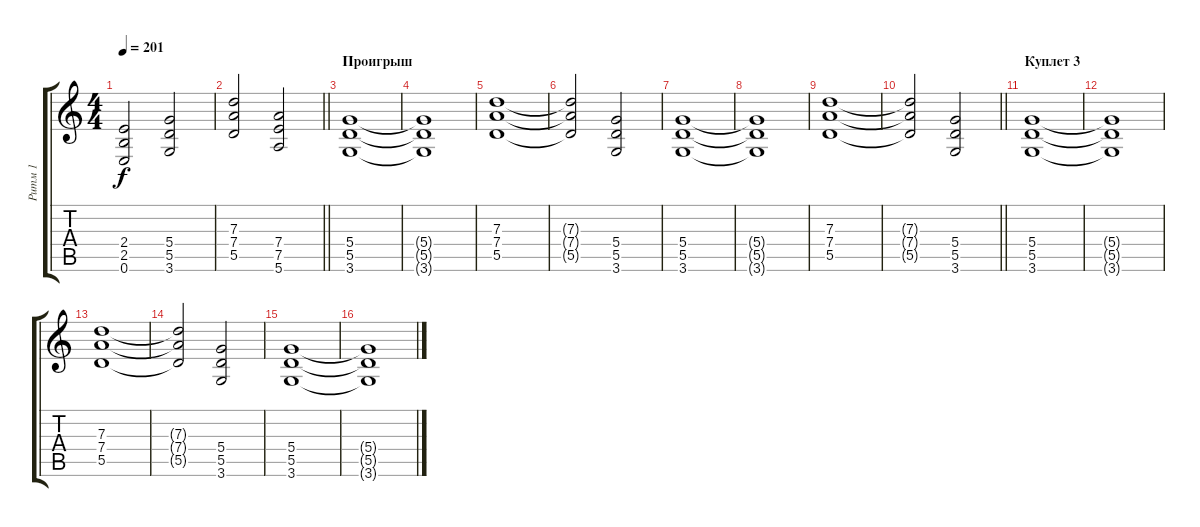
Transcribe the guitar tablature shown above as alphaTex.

\track ("Ритм 1" "Ритм 1") {instrument distortionguitar}
\staff {score tabs}
\tuning (E4 B3 G3 D3 A2 E2) {hide}
\ts (4 4)
\tempo 201
\clef g2
\ks c
(2.4 2.5 0.6).2{dy f} (5.4 5.5 3.6).2 |
\barLineRight lightlight
(7.3 7.4 5.5).2 (7.4 7.5 5.6).2 |
\section ("" "Проигрыш")
(5.4 5.5 3.6).1 |
(5.4{t} 5.5{t} 3.6{t}).1 |
(7.3 7.4 5.5).1 |
(7.3{t} 7.4{t} 5.5{t}).2 (5.4 5.5 3.6).2 |
(5.4 5.5 3.6).1 |
(5.4{t} 5.5{t} 3.6{t}).1 |
(7.3 7.4 5.5).1 |
\barLineRight lightlight
(7.3{t} 7.4{t} 5.5{t}).2 (5.4 5.5 3.6).2 |
\section ("" "Куплет 3")
(5.4 5.5 3.6).1 |
(5.4{t} 5.5{t} 3.6{t}).1 |
(7.3 7.4 5.5).1 |
(7.3{t} 7.4{t} 5.5{t}).2 (5.4 5.5 3.6).2 |
(5.4 5.5 3.6).1 |
(5.4{t} 5.5{t} 3.6{t}).1
